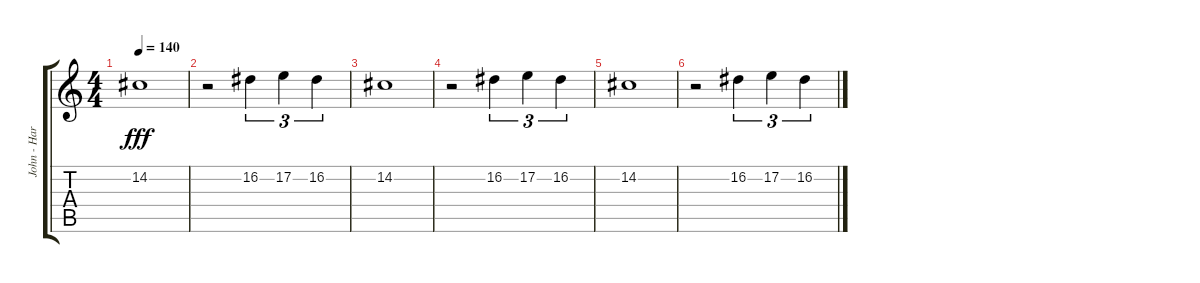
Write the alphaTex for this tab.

\track ("John - Harmonica" "John - Har") {instrument harmonica}
\staff {score tabs}
\tuning (E4 B3 G3 D3 A2 E2) {hide}
\ts (4 4)
\tempo 140
\clef g2
\ks c
14.2.1{dy fff volume 10} |
r.2 16.2.4{tu (3 2)} 17.2.4{tu (3 2)} 16.2.4{tu (3 2)} |
14.2.1{volume 8} |
r.2 16.2.4{tu (3 2)} 17.2.4{tu (3 2)} 16.2.4{tu (3 2)} |
14.2.1{volume 4} |
r.2{volume 2} 16.2.4{tu (3 2)} 17.2.4{tu (3 2)} 16.2.4{tu (3 2)}
